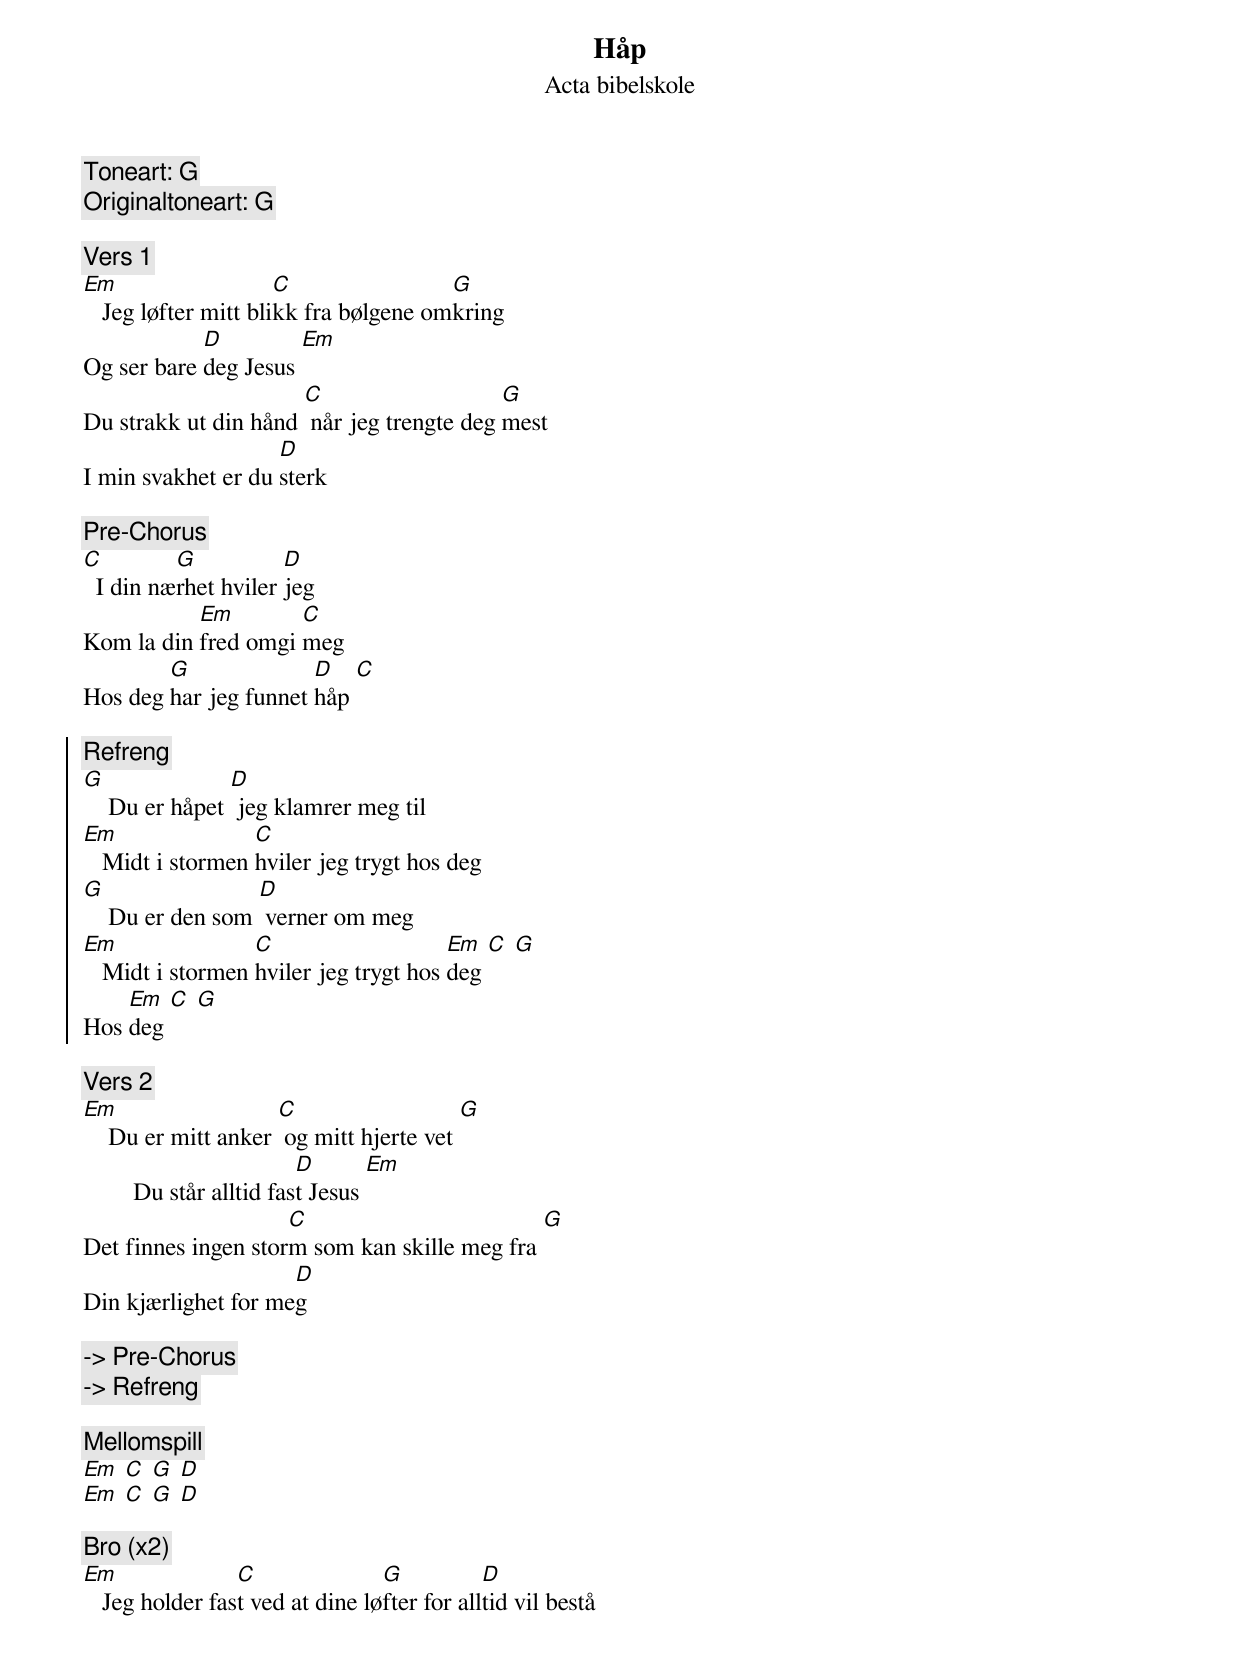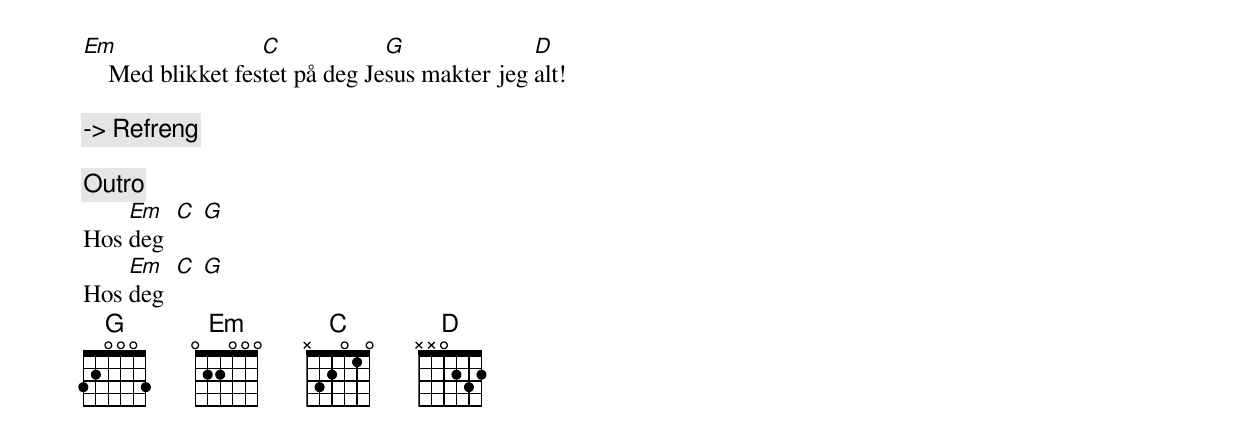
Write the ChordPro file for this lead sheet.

{title:Håp}
{subtitle: Acta bibelskole}
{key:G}
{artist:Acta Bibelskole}

{comment:Toneart: [G] }
{comment:Originaltoneart: G}

{comment:Vers 1}
[Em]   Jeg løfter mitt bli[C]kk fra bølgene om[G]kring
Og ser bare [D]deg Jesus [Em]
Du strakk ut din hånd [C] når jeg trengte deg [G]mest
I min svakhet er du [D]sterk

{comment:Pre-Chorus}
[C]  I din næ[G]rhet hviler [D]jeg
Kom la din [Em]fred omgi [C]meg
Hos deg [G]har jeg funnet [D]håp [C]

{start_of_chorus}
{comment:Refreng}
[G]    Du er håpet [D] jeg klamrer meg til
[Em]   Midt i stormen [C]hviler jeg trygt hos deg
[G]    Du er den som [D] verner om meg
[Em]   Midt i stormen [C]hviler jeg trygt hos [Em]deg [C] [G]
Hos [Em]deg [C] [G]
{end_of_chorus}

{comment:Vers 2}
[Em]    Du er mitt anker [C] og mitt hjerte vet [G]
        Du står alltid fas[D]t Jesus [Em]
Det finnes ingen stor[C]m som kan skille meg fra [G]
Din kjærlighet for me[D]g

{comment: -> Pre-Chorus}
{comment: -> Refreng}

{comment: Mellomspill}
[Em] [C] [G] [D]
[Em] [C] [G] [D]

{comment:Bro (x2)}
[Em]   Jeg holder fas[C]t ved at dine lø[G]fter for all[D]tid vil bestå
[Em]    Med blikket fes[C]tet på deg Je[G]sus makter jeg [D]alt!

{comment:-> Refreng}

{comment:Outro}
Hos [Em]deg  [C] [G]
Hos [Em]deg  [C] [G]
